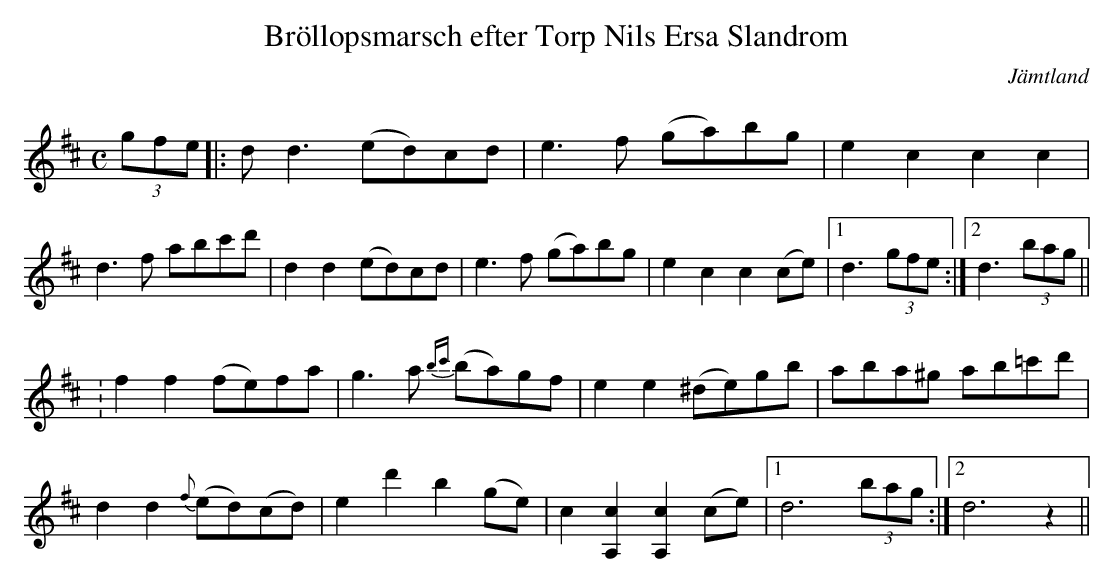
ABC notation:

X:1
T:Bröllopsmarsch efter Torp Nils Ersa Slandrom
O:Jämtland
Q: dolt fält?
L:1/8
M:C
K:D
(3gfe  |: d d3 (ed)cd | e3 f (ga)bg | e2 c2 c2 c2 |
d3 f abc'd' | d2 d2 (ed)cd | e3 f (ga)bg | e2 c2 c2 (ce) | [1 d3 (3gfe  :|[2 d3 (3bag||
: f2 f2 (fe)fa | g3 a {bc'}(ba)gf | e2 e2 (^de)gb |aba^g ab=c'd' |
d2 d2 {f}(ed)(cd) | e2 d'2 b2 (ge) | c2 [c2A,2] [c2A,2] (ce) | [1 d6 (3bag :| [2 d6 z2||
